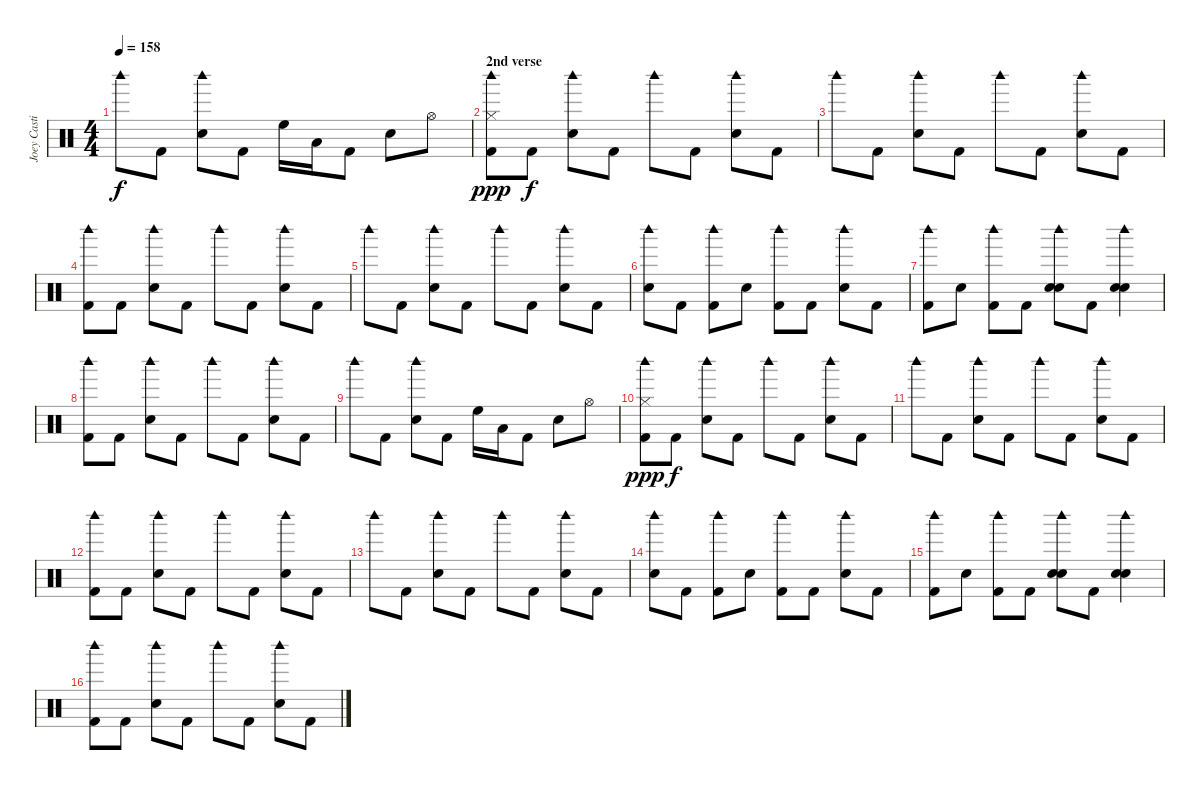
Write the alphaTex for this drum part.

\track ("Joey Castillo - drums" "Joey Casti") {instrument percussion}
\staff {score}
\articulation defaults
\ts (4 4)
\tempo 158
\clef neutral
\ks c "Woodblock high (hit)".8{dy f} "Kick (hit) 2".8
("Woodblock high (hit)" "Electric Snare (hit)").8 "Kick (hit) 2".8 "High Floor Tom (hit)".16 "Low Tom (hit)".16 "Kick (hit) 2".8 "Electric Snare (hit)".8 "Hi-Hat (open)".8 |
\section ("" "2nd verse")
("Woodblock high (hit)" "Hi-Hat (closed)" "Kick (hit) 2").8{dy ppp} "Kick (hit) 2".8{dy f} ("Woodblock high (hit)" "Electric Snare (hit)").8 "Kick (hit) 2".8 "Woodblock high (hit)".8 "Kick (hit) 2".8 ("Woodblock high (hit)" "Electric Snare (hit)").8 "Kick (hit) 2".8 |
"Woodblock high (hit)".8 "Kick (hit) 2".8 ("Woodblock high (hit)" "Electric Snare (hit)").8 "Kick (hit) 2".8 "Woodblock high (hit)".8 "Kick (hit) 2".8 ("Woodblock high (hit)" "Electric Snare (hit)").8 "Kick (hit) 2".8 |
("Woodblock high (hit)" "Kick (hit) 2").8 "Kick (hit) 2".8 ("Woodblock high (hit)" "Electric Snare (hit)").8 "Kick (hit) 2".8 "Woodblock high (hit)".8 "Kick (hit) 2".8 ("Woodblock high (hit)" "Electric Snare (hit)").8 "Kick (hit) 2".8 |
"Woodblock high (hit)".8 "Kick (hit) 2".8 ("Woodblock high (hit)" "Electric Snare (hit)").8 "Kick (hit) 2".8 "Woodblock high (hit)".8 "Kick (hit) 2".8 ("Woodblock high (hit)" "Electric Snare (hit)").8 "Kick (hit) 2".8 |
("Woodblock high (hit)" "Electric Snare (hit)").8 "Kick (hit) 2".8 ("Woodblock high (hit)" "Kick (hit) 2").8 "Electric Snare (hit)".8 ("Woodblock high (hit)" "Kick (hit) 2").8 "Kick (hit) 2".8 ("Woodblock high (hit)" "Electric Snare (hit)").8 "Kick (hit) 2".8 |
("Woodblock high (hit)" "Kick (hit) 2").8 "Electric Snare (hit)".8 ("Woodblock high (hit)" "Kick (hit) 2").8 "Kick (hit) 2".8 ("Woodblock high (hit)" "Electric Snare (hit)" "Snare (hit) 2").8 "Kick (hit) 2".8 ("Woodblock high (hit)" "Electric Snare (hit)" "Snare (hit) 2").4 |
("Woodblock high (hit)" "Kick (hit) 2").8 "Kick (hit) 2".8 ("Woodblock high (hit)" "Electric Snare (hit)").8 "Kick (hit) 2".8 "Woodblock high (hit)".8 "Kick (hit) 2".8 ("Woodblock high (hit)" "Electric Snare (hit)").8 "Kick (hit) 2".8 |
"Woodblock high (hit)".8 "Kick (hit) 2".8 ("Woodblock high (hit)" "Electric Snare (hit)").8 "Kick (hit) 2".8 "High Floor Tom (hit)".16 "Low Tom (hit)".16 "Kick (hit) 2".8 "Electric Snare (hit)".8 "Hi-Hat (open)".8 |
\section ("" "")
("Woodblock high (hit)" "Hi-Hat (closed)" "Kick (hit) 2").8{dy ppp} "Kick (hit) 2".8{dy f} ("Woodblock high (hit)" "Electric Snare (hit)").8 "Kick (hit) 2".8 "Woodblock high (hit)".8 "Kick (hit) 2".8 ("Woodblock high (hit)" "Electric Snare (hit)").8 "Kick (hit) 2".8 |
"Woodblock high (hit)".8 "Kick (hit) 2".8 ("Woodblock high (hit)" "Electric Snare (hit)").8 "Kick (hit) 2".8 "Woodblock high (hit)".8 "Kick (hit) 2".8 ("Woodblock high (hit)" "Electric Snare (hit)").8 "Kick (hit) 2".8 |
("Woodblock high (hit)" "Kick (hit) 2").8 "Kick (hit) 2".8 ("Woodblock high (hit)" "Electric Snare (hit)").8 "Kick (hit) 2".8 "Woodblock high (hit)".8 "Kick (hit) 2".8 ("Woodblock high (hit)" "Electric Snare (hit)").8 "Kick (hit) 2".8 |
"Woodblock high (hit)".8 "Kick (hit) 2".8 ("Woodblock high (hit)" "Electric Snare (hit)").8 "Kick (hit) 2".8 "Woodblock high (hit)".8 "Kick (hit) 2".8 ("Woodblock high (hit)" "Electric Snare (hit)").8 "Kick (hit) 2".8 |
("Woodblock high (hit)" "Electric Snare (hit)").8 "Kick (hit) 2".8 ("Woodblock high (hit)" "Kick (hit) 2").8 "Electric Snare (hit)".8 ("Woodblock high (hit)" "Kick (hit) 2").8 "Kick (hit) 2".8 ("Woodblock high (hit)" "Electric Snare (hit)").8 "Kick (hit) 2".8 |
("Woodblock high (hit)" "Kick (hit) 2").8 "Electric Snare (hit)".8 ("Woodblock high (hit)" "Kick (hit) 2").8 "Kick (hit) 2".8 ("Woodblock high (hit)" "Electric Snare (hit)" "Snare (hit) 2").8 "Kick (hit) 2".8 ("Woodblock high (hit)" "Electric Snare (hit)" "Snare (hit) 2").4 |
("Woodblock high (hit)" "Kick (hit) 2").8 "Kick (hit) 2".8 ("Woodblock high (hit)" "Electric Snare (hit)").8 "Kick (hit) 2".8 "Woodblock high (hit)".8 "Kick (hit) 2".8 ("Woodblock high (hit)" "Electric Snare (hit)").8 "Kick (hit) 2".8
